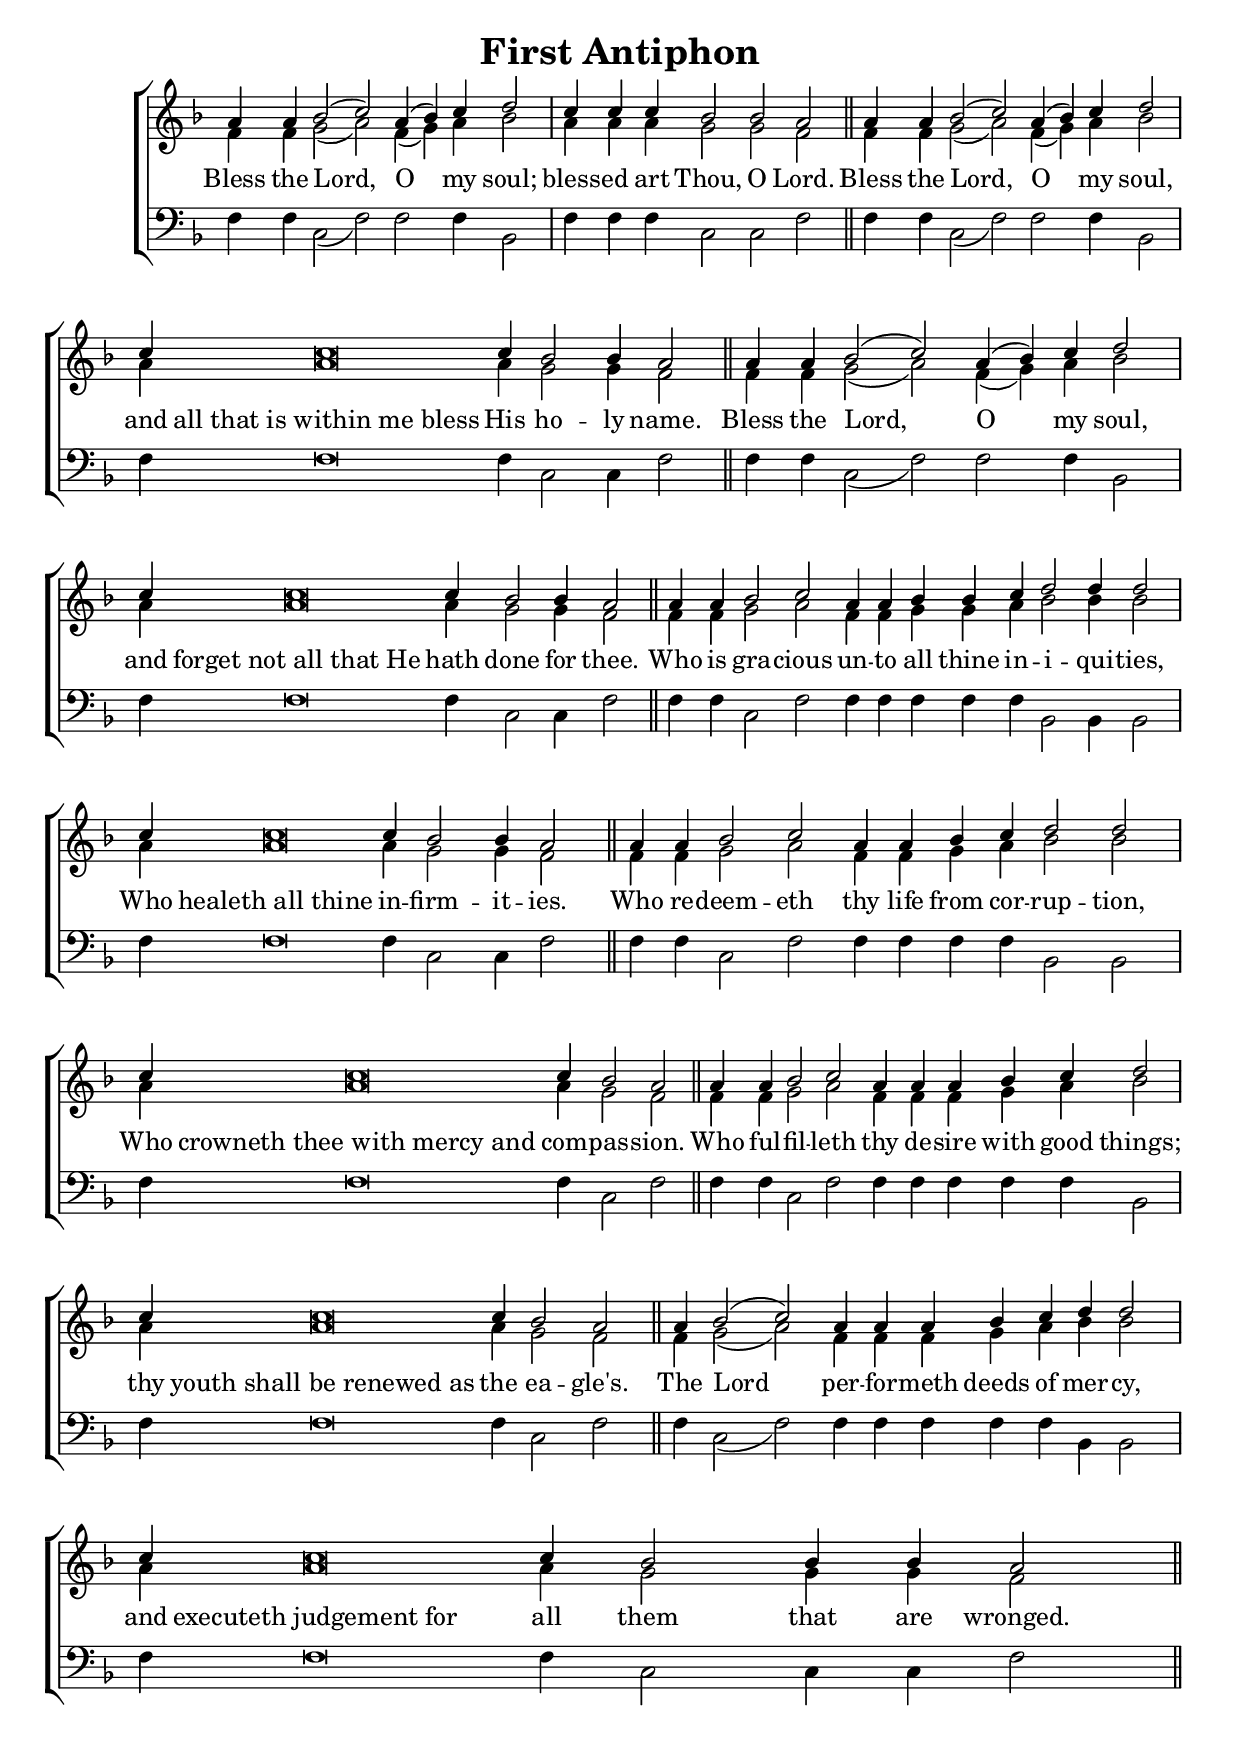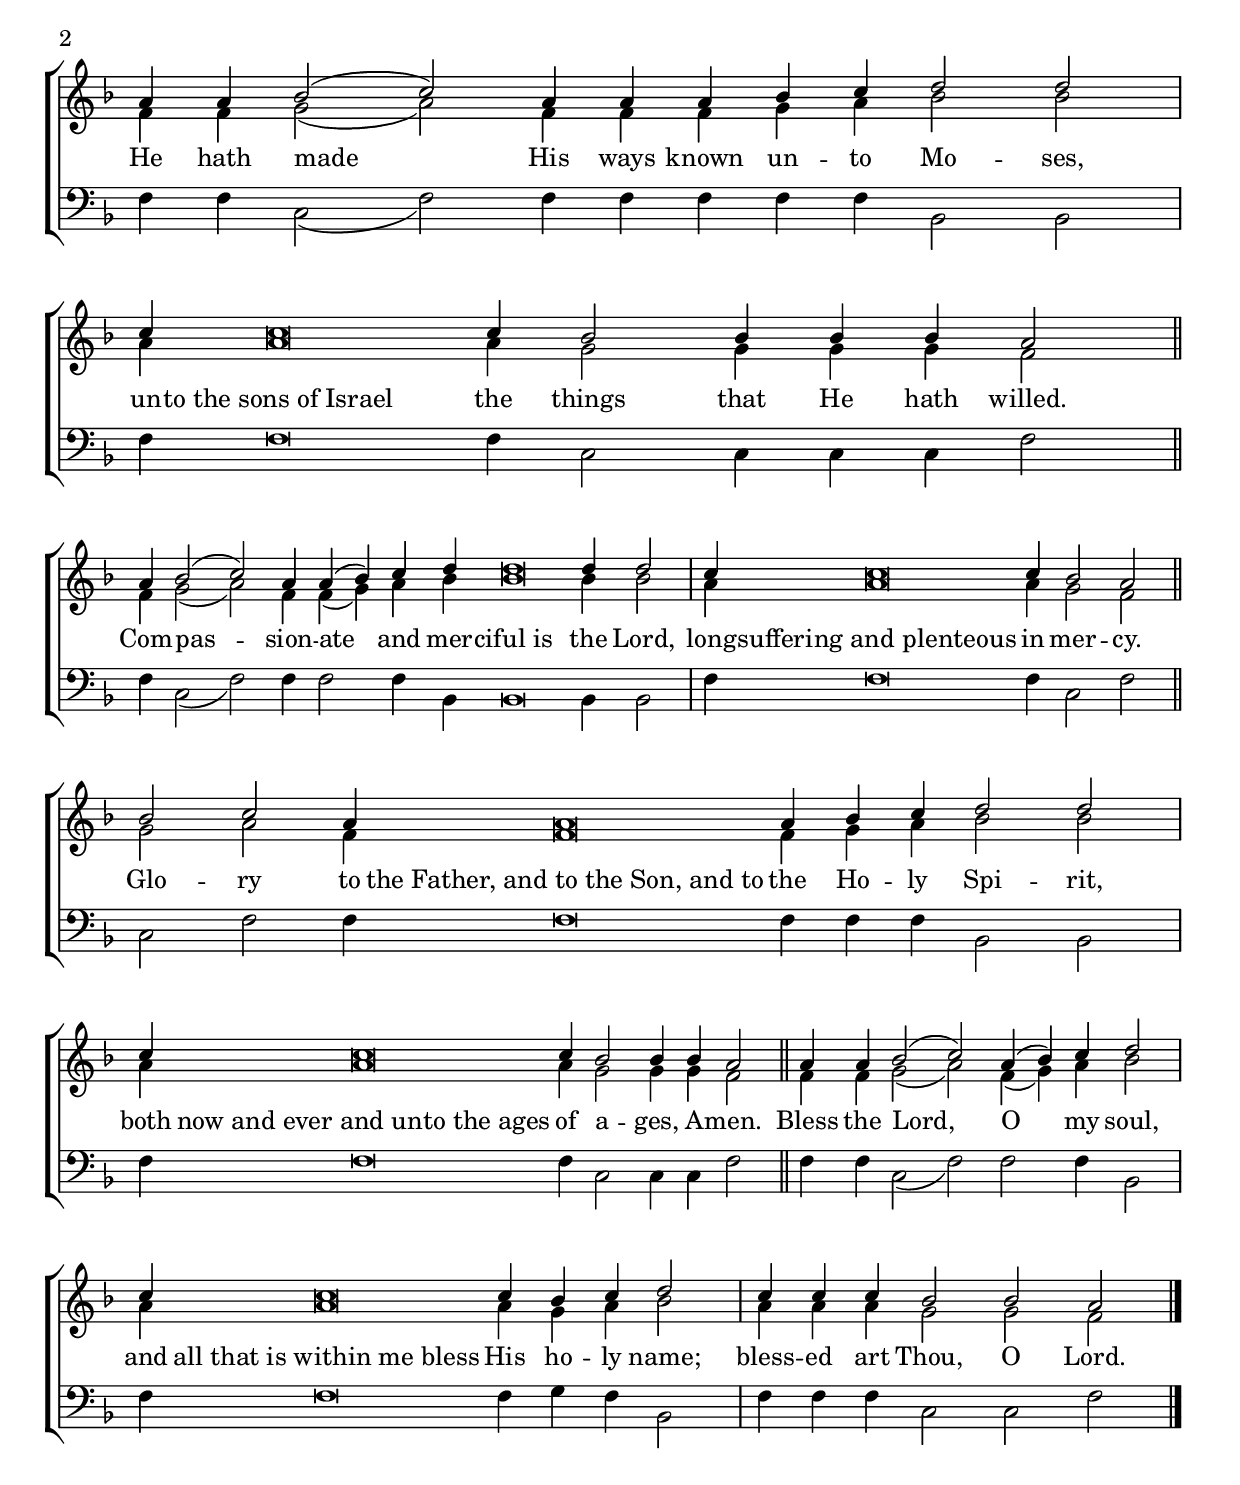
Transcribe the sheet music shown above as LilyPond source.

  \include "global_include.ly"
  
  \header {
    title = "First Antiphon"
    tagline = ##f
  }
  
  sopranoVoice = \relative c' {
  a'4 a bf2( c) a4( bf) c d2 \bar "|" 		c4 c c bf2 bf a2 \bar "||"
  a4 a bf2( c) a4( bf) c d2 \bar "|"		c4 c\breve c4 bf2 bf4 a2 \bar "||"
  a4 a bf2( c) a4( bf) c d2 \bar "|"		c4 c\breve c4 bf2 bf4 a2 \bar "||"
  a4 a bf2 c a4 a bf bf c d2 d4 d2 \bar "|"	c4 c\breve c4 bf2 bf4 a2 \bar "||"
  a4 a bf2 c a4 a bf c d2 d \bar "|"		c4 c\breve c4 bf2 a2 \bar "||"
  a4 a bf2 c a4 a a bf c d2 \bar "|"		c4 c\breve c4 bf2 a2 \bar "||"
  a4 bf2( c) a4 a a bf c d4 d2 \bar "|"		c4 c\breve c4 bf2 bf4 bf a2 \bar "||"
  a4 a bf2( c) a4 a a bf c d2 d \bar "|"		c4 c\breve c4 bf2 bf4 bf bf a2 \bar "||"
  a4 bf2( c) a4 a( bf) c d4 d\breve d4 d2 \bar "|"	c4 c\breve c4 bf2 a2 \bar "||"

  bf2 c a4 a\breve a4 bf c d2 d \bar "|"
  c4 c\breve c4 bf2 bf4 bf4 a2

  a4 a bf2( c) a4( bf) c d2 \bar "|" 		c4 c\breve c4 bf c d2 \bar "|" c4 c c bf2 bf a2 \bar "|."
  }
  
  altoVoice = \relative c' {
  f4 f g2( a) f4( g) a bf2 \bar "|" 		a4 a a g2 g f2 \bar "||"
  f4 f g2( a) f4( g) a bf2 \bar "|"		a4 a\breve a4  g2 g4 f2 \bar "||"
  f4 f g2( a) f4( g) a bf2 \bar "|"		a4 a\breve a4 g2 g4 f2 \bar "||"
  f4 f g2 a f4 f g g a bf2 bf4 bf2 \bar "|"	a4 a\breve a4 g2 g4 f2 \bar "||"
  f4 f g2 a f4 f g a bf2 bf \bar "|"		a4 a\breve a4 g2 f2 \bar "||"
  f4 f g2 a f4 f f g a bf2 \bar "|"		a4 a\breve a4 g2 f2 \bar "||"
  f4 g2( a) f4 f f g a bf bf2 \bar "|"		a4 a\breve a4 g2 g4 g f2 \bar "||"
  f4 f g2( a) f4 f f g a bf2 bf \bar "|"		a4 a\breve a4 g2 g4 g g f2 \bar "||"
  f4 g2( a) f4 f( g) a bf4 bf\breve bf4 bf2 \bar "|"	a4 a\breve a4 g2 f2 \bar "||"

  g2 a f4 f\breve f4 g a bf2 bf \bar "|"
  a4 a\breve a4 g2 g4 g f2 \bar "||"

  f4 f g2( a) f4( g) a bf2 \bar "|" 		a4 a\breve a4 g a bf2 \bar "|" a4 a a g2 g f2 \bar "|."
  }
  
  tenorVoice = \relative c' {

  }
  
  bassVoice = \relative c {
  f4 f c2( f) f2 f4 bf,2 \bar "|" 		f'4 f f c2 c f2 \bar "||"
  f4 f c2( f) f2 f4 bf,2 \bar "|"		f'4 f\breve f4 c2 c4 f2 \bar "||"
  f4 f c2( f) f2 f4 bf,2 \bar "|"		f'4 f\breve f4 c2 c4 f2 \bar "||"
  f4 f c2 f f4 f f f f bf,2 bf4 bf2 \bar "|"	f'4 f\breve f4 c2 c4 f2 \bar "||"
  f4 f c2 f f4 f f f bf,2 bf \bar "|"		f'4 f\breve f4 c2 f2 \bar "||"
  f4 f c2 f f4 f f f f bf,2 \bar "|"		f'4 f\breve f4 c2 f2 \bar "||"
  f4 c2( f) f4 f f f f bf, bf2 \bar "|"		f'4 f\breve f4 c2 c4 c f2 \bar "||"
  f4 f c2( f) f4 f f f f bf,2 bf \bar "|"		f'4 f\breve f4 c2 c4 c c f2 \bar "||"
  f4 c2( f) f4 f2 f4 bf,4 bf\breve bf4 bf2 \bar "|"	f'4 f\breve f4 c2 f2 \bar "||"

  c2 f f4 f\breve f4 f f bf,2 bf \bar "|"
  f'4 f\breve f4 c2 c4 c f2

  f4 f c2( f) f2 f4 bf,2 \bar "|" 		f'4 f\breve f4 g f bf,2 \bar "|" f'4 f f c2 c f2 \bar "|."
  }
  
  words = \lyricmode {
  Bless the Lord, O my soul; bless -- ed art Thou, O Lord.
  Bless the Lord, O my soul, and "all that is within me bless" His ho -- ly name.
  Bless the Lord, O my soul, and "forget not all that He" hath done for thee.
  Who is gra -- cious un -- to all thine in -- i -- qui -- ties, Who "healeth all thine" in -- firm -- it -- ies.
  Who re -- deem -- eth thy life from cor -- rup -- tion, Who "crowneth thee with mercy and" com -- pas -- sion.
  Who ful -- fil -- leth thy de -- sire with good things; thy "youth shall be renewed as" the ea -- gle's.
  The Lord per -- for -- meth deeds of mer -- cy, and "executeth judgement for" all them that are wronged.
  He hath made His ways known un -- to Mo -- ses, un -- "to the sons of Israel" the things that He hath willed.
  Com -- pas -- sion -- ate and mer -- "ciful is" the Lord, long -- "suffering and plenteous" in mer -- cy.

  Glo -- ry to "the Father, and to the Son, and to" the Ho -- ly Spi -- rit,
  both "now and ever and unto the ages" of a -- ges, A -- men.
  
  Bless the Lord, O my soul, and "all that is within me bless" His ho -- ly name; bless -- ed art Thou, O Lord.
  }
  
  \include "global_score.ly"
  